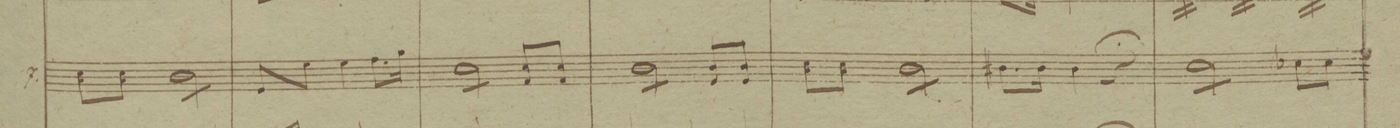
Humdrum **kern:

**kern	**dynam
*I"7.	*
*clefC3	*
*k[b-]	*
*M3/4	*
8B-\L 8d	.
8B-\J 8d	.
8c\L	.
8c\J	.
8c\L	.
8c\J	.
=182	=182
8F/L	.
8f\J	.
4f\	.
8.g\L	.
16a\Jk	.
=183	=183
*tremolo	*
8d\L	.
8d\	.
8d\	.
8d\J	.
*Xtremolo	*
8G/L 8d	.
8G/J 8d	.
=184	=184
*tremolo	*
8c\L	.
8c\	.
8c\	.
8c\J	.
*Xtremolo	*
8F/L 8c	.
8F/J 8c	.
=185	=185
8B-\L 8d	.
8B-\J 8d	.
*tremolo	*
8c\L	.
8c\	.
8c\	.
8c\J	.
=186	=186
8.c#X\L	.
16c#\Jk	.
4c#\	.
4r;	.
=187	=187
*2\right	*
*tremolo	*
8d\L	.
8d\	.
8d\	.
8d\J	.
*Xtremolo	*
8d-X\L	.
8d-\J	.
=188	=188
*-	*-
